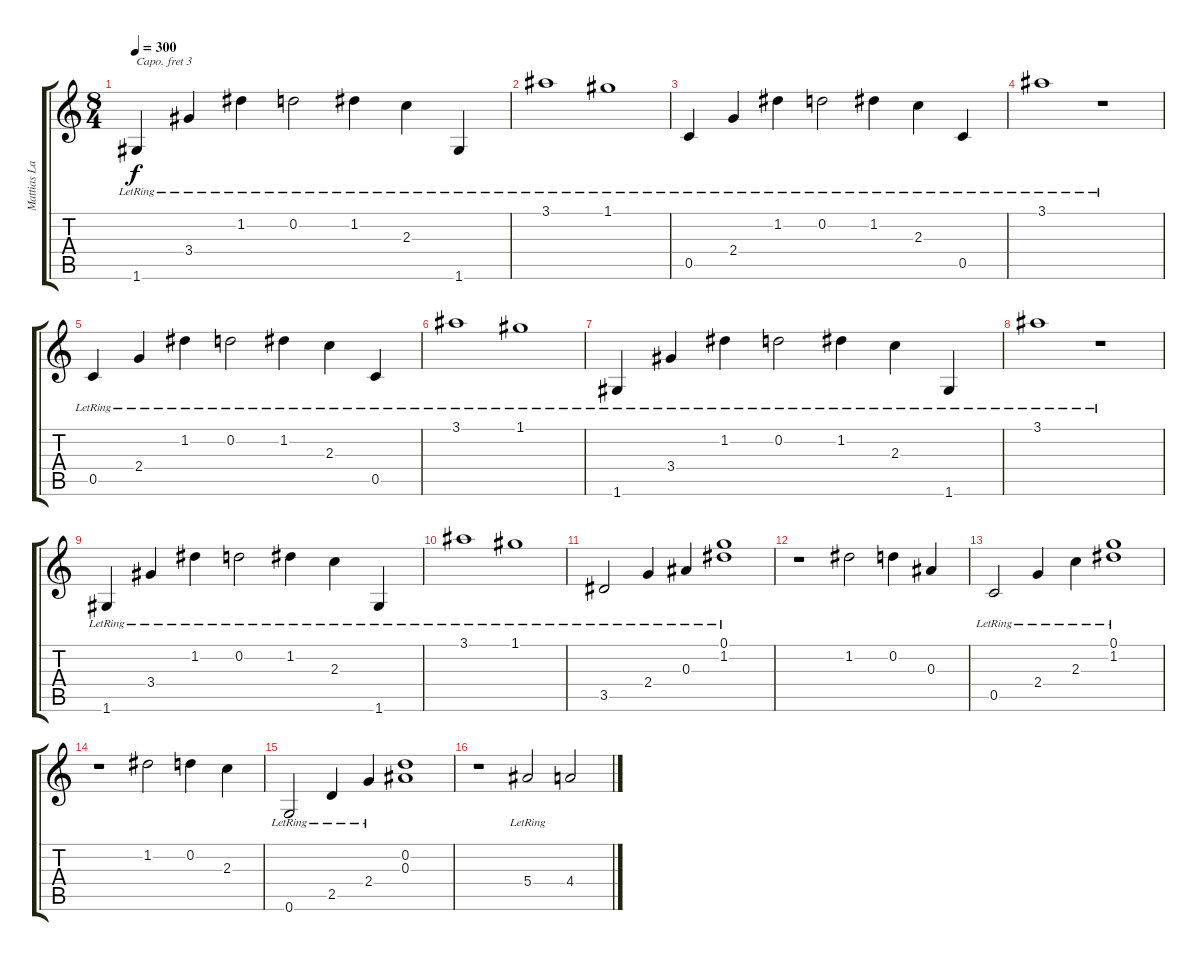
\track ("Mattias Larsson" "Mattias La") {instrument acousticguitarsteel}
\staff {score tabs}
\capo 3
\tuning (E4 B3 G3 D3 A2 E2) {hide}
\ts (8 4)
\tempo 300
\clef g2
\ks c
1.6{lr}.4{dy f} 3.4{lr}.4 1.2{lr}.4 0.2{lr}.2 1.2{lr}.4 2.3{lr}.4 1.6{lr}.4 |
3.1{lr}.1 1.1{lr}.1 |
0.5{lr}.4 2.4{lr}.4 1.2{lr}.4 0.2{lr}.2 1.2{lr}.4 2.3{lr}.4 0.5{lr}.4 |
3.1{lr}.1 r.1 |
0.5{lr}.4 2.4{lr}.4 1.2{lr}.4 0.2{lr}.2 1.2{lr}.4 2.3{lr}.4 0.5{lr}.4 |
3.1{lr}.1 1.1{lr}.1 |
1.6{lr}.4 3.4{lr}.4 1.2{lr}.4 0.2{lr}.2 1.2{lr}.4 2.3{lr}.4 1.6{lr}.4 |
3.1{lr}.1 r.1 |
1.6{lr}.4 3.4{lr}.4 1.2{lr}.4 0.2{lr}.2 1.2{lr}.4 2.3{lr}.4 1.6{lr}.4 |
3.1{lr}.1 1.1{lr}.1 |
3.5{lr}.2 2.4{lr}.4 0.3{lr}.4 (0.1 1.2{lr}).1 |
r.1 1.2.2 0.2.4 0.3.4 |
0.5{lr}.2 2.4{lr}.4 2.3{lr}.4 (0.1{lr} 1.2{lr}).1 |
r.1 1.2.2 0.2.4 2.3.4 |
0.6{lr}.2 2.5{lr}.4 2.4{lr}.4 (0.2 0.3).1 |
r.1 5.4{lr}.2 4.4.2
